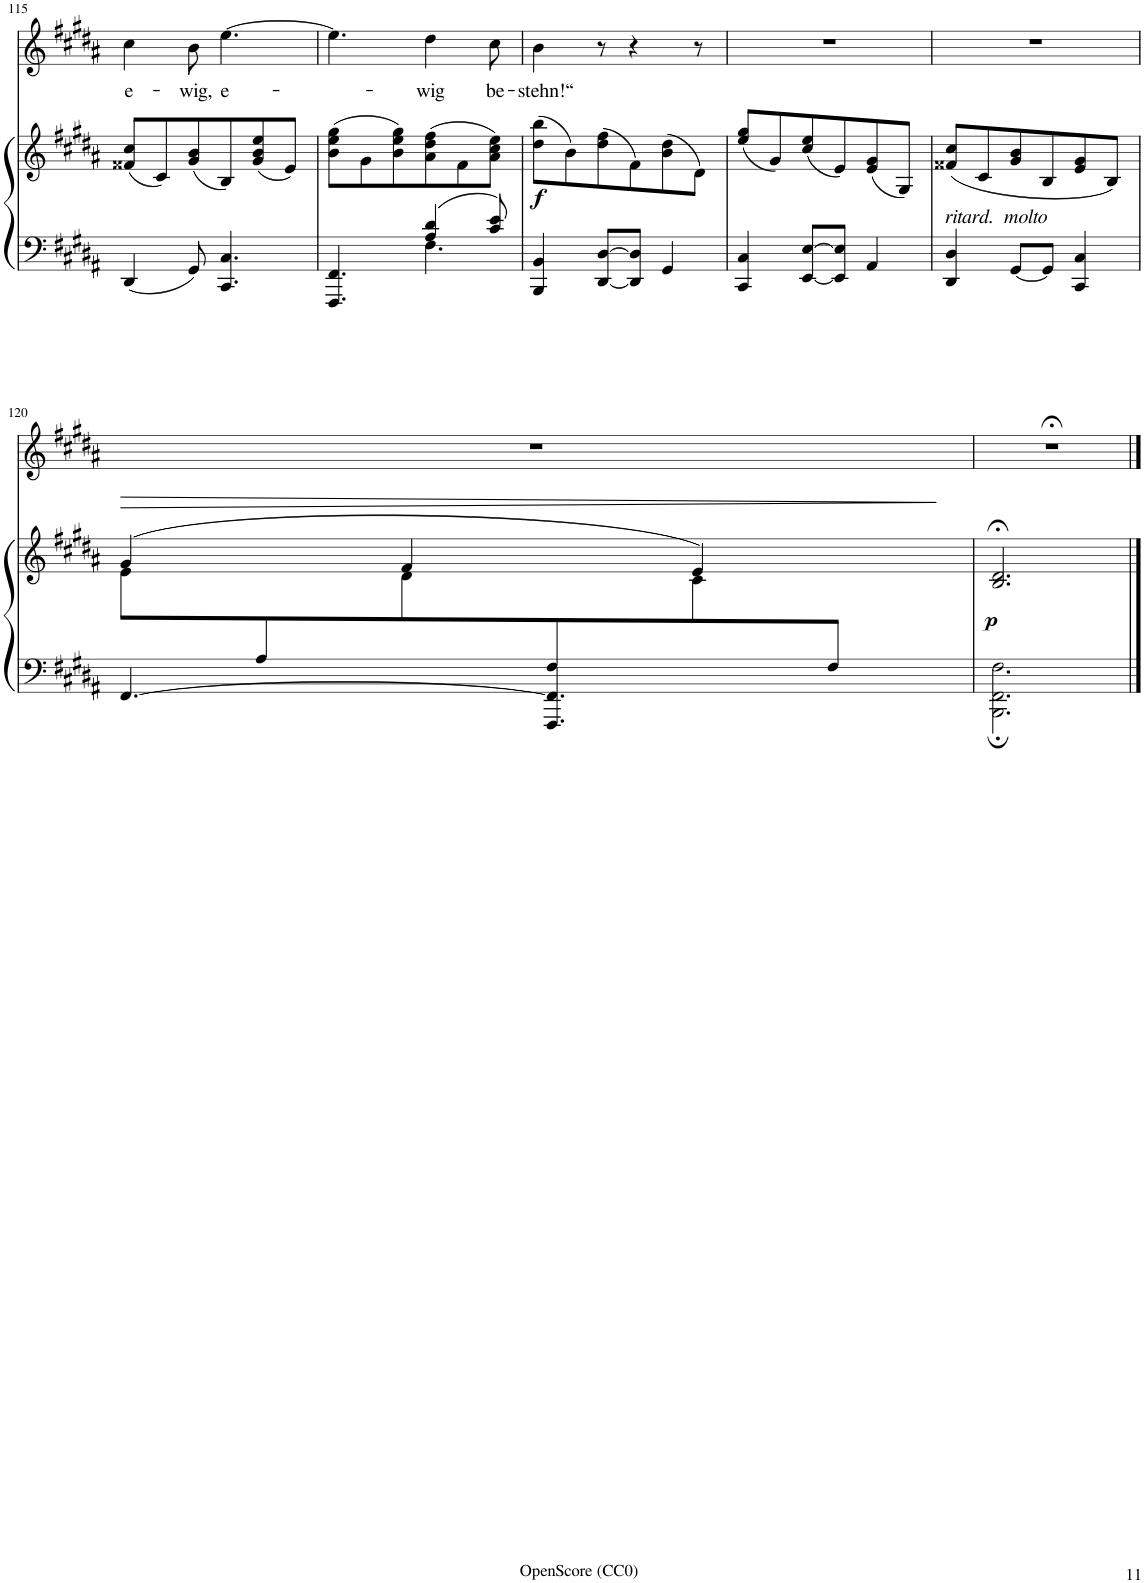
**kern	**kern	**dynam	**kern	**text
*part2	*part2	*part2	*part1	*part1
*staff3	*staff2	*staff2/3	*staff1	*staff1
*I"Piano	*	*	*I"Voice	*
*I'Pno	*	*	*	*
!!LO:PB:g=z
*clefF4	*clefG2	*	*clefG2	*
*k[f#c#g#d#a#]	*k[f#c#g#d#a#]	*	*k[f#c#g#d#a#]	*
*M6/8	*M6/8	*	*M6/8	*
=115	=115	=115	=115	=115
!	!	!	!	!LO:LY:b
4DD#/	(8f##X/ 8cc#/L	.	4cc#\	e-
.	8c#/)	.	.	.
!	!	!	!	!LO:LY:b
8GG#/	(8g#/ 8b/	.	8b\	-wig,
!	!	!	!	!LO:LY:b
4.CC#/ 4.C#/	8B/)	.	[4.ee\	e-
.	(8g#/ 8b/ 8ee/	.	.	.
.	8e/J)	.	.	.
=116	=116	=116	=116	=116
*^	*	*	*	*
4.FFF#/ 4.FF#/	4.ryy	(8b\ 8ee\ 8gg#\L	.	4.ee\]	.
.	.	8g#\	.	.	.
.	.	8b\ 8ee\ 8gg#\)	.	.	.
!	!	!	!	!	!LO:LY:b
4A#/ 4d#/	4.F#\	(8a#\ 8dd#\ 8ff#\	.	4dd#\	-wig
.	.	8f#\	.	.	.
!	!	!	!	!	!LO:LY:b
8c#/ 8e/	.	8a#\ 8cc#\ 8ee\J)	.	8cc#\	be-
*v	*v	*	*	*	*
=117	=117	=117	=117	=117
!	!	!LO:DY:a=2	!	!LO:LY:b
4BBB/ 4BB/	(8dd#\ 8bb\L	f	4b\	-stehn!“
.	8b\)	.	.	.
[8DD#/ [8D#/L	(8dd#\ 8ff#\	.	8r	.
8DD#/] 8D#/]J	8f#\)	.	4r	.
4GG#/	(8b\ 8dd#\	.	.	.
.	8d#\J)	.	8r	.
=118	=118	=118	=118	=118
4CC#/ 4C#/	(8ee/ 8gg#/L	.	2.r	.
.	8g#/)	.	.	.
[8EE/ [8E/L	(8cc#/ 8ee/	.	.	.
8EE/] 8E/]J	8e/)	.	.	.
4AA#/	(8e/ 8g#/	.	.	.
.	8G#/J)	.	.	.
=119	=119	=119	=119	=119
!	!LO:TX:b:i:t=ritard.  molto	!	!	!
4DD#/ 4D#/	(8f##X/ 8cc#/L	.	2.r	.
.	8c#/	.	.	.
[8GG#/L	8g#/ 8b/	.	.	.
8GG#/J]	8B/	.	.	.
4CC#/ 4C#/	8e/ 8g#/	.	.	.
.	8B/J)	.	.	.
!!LO:LB:g=z
=120	=120	=120	=120	=120
*^	*	*	*	*
!	!	!	!LO:HP:b	!	!
*	*	*^	*	*	*
8ryy	[>4.FF#/	(4g#/	8e\L	>	2.r	.
8A#/	.	.	8ryy	.	.	.
8ryy	.	4f#/	8d#\	.	.	.
8F#/	4.FFF#/ 4.FF#/]	.	8ryy	.	.	.
8ryy	.	4e/)	8c#\	.	.	.
8F#/J	.	.	8ryy	.	.	.
*v	*v	*	*	*	*	*
*	*v	*v	*	*	*
.	.	]	.	.
=121	=121	=121	=121	=121
*^	*	*	*	*
!	!	!	!LO:DY:b	!	!
2.F#\	2.BBB\; 2.FF#\;	2.B/;< 2.d#/;<	p	2.r;<	.
*v	*v	*	*	*	*
==	==	==	==	==
*-	*-	*-	*-	*-
